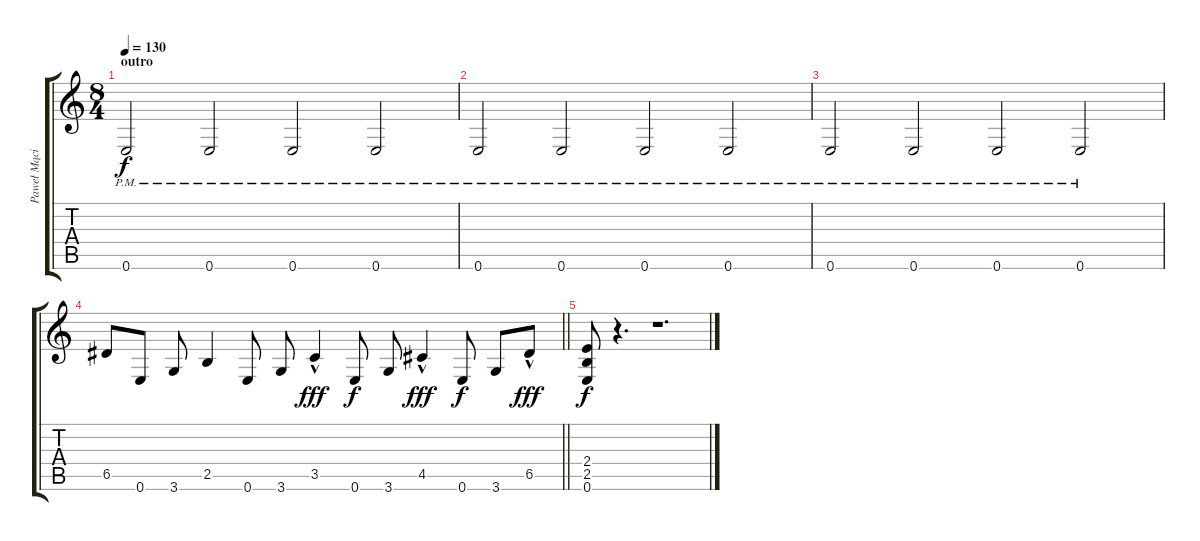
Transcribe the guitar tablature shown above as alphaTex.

\track ("Paweł Mąciwoda" "Paweł Mąci") {instrument electricbasspick}
\staff {score tabs}
\tuning (E4 B3 G3 D3 A2 E2) {hide}
\ts (8 4)
\section ("" "outro")
\tempo 130
\clef g2
\ks c
0.6{pm}.2{dy f} 0.6{pm}.2 0.6{pm}.2 0.6{pm}.2 |
0.6{pm}.2 0.6{pm}.2 0.6{pm}.2 0.6{pm}.2 |
0.6{pm}.2 0.6{pm}.2 0.6{pm}.2 0.6{pm}.2 |
\barLineRight lightlight
6.5.8 0.6.8 3.6.8 2.5.4 0.6.8 3.6.8 3.5{hac}.4{dy fff} 0.6.8{dy f} 3.6.8 4.5{hac}.4{dy fff} 0.6.8{dy f} 3.6.8 6.5{hac}.8{dy fff} |
(2.4 2.5 0.6).8{dy f} r.4{d} r.1{d}
